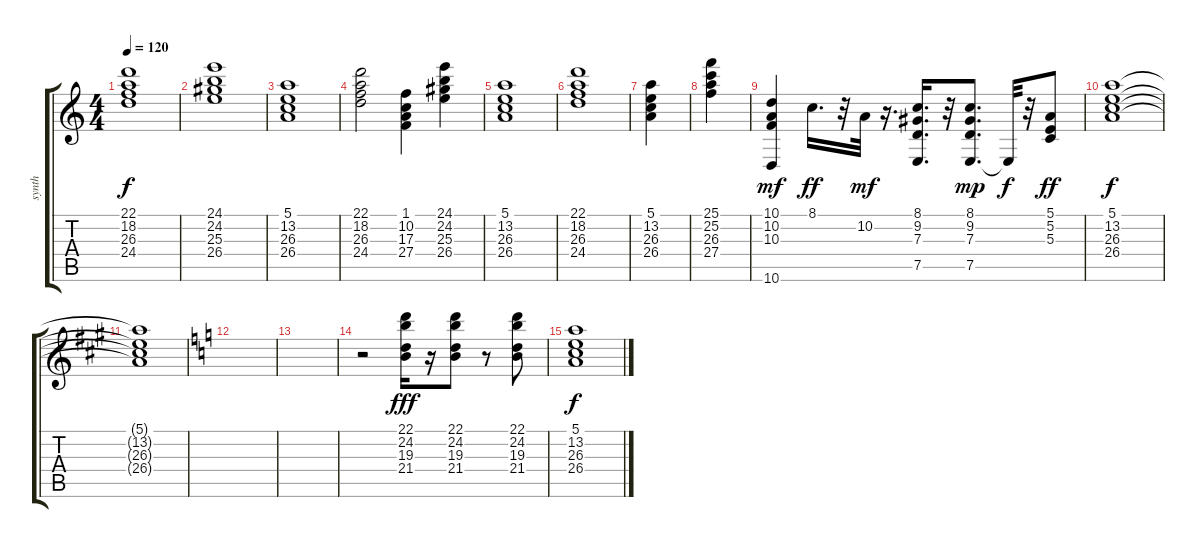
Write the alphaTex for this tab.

\track ("synth" "synth") {instrument stringensemble1}
\staff {score tabs}
\tuning (E4 B3 G3 D3 A2 E2) {hide}
\ts (4 4)
\tempo 120
\clef g2
\ks c
(22.1 18.2 26.3 24.4).1{dy f} |
(24.1 24.2 25.3 26.4).1 |
(5.1 13.2 26.3 26.4).1 |
(22.1 18.2 26.3 24.4).2 (1.1 10.2 17.3 27.4).4 (24.1 24.2 25.3 26.4).4 |
(5.1 13.2 26.3 26.4).1 |
(22.1 18.2 26.3 24.4).1 |
(5.1 13.2 26.3 26.4).4 |
(25.1 25.2 26.3 27.4).4 |
(10.1 10.2 10.3 10.6).4{dy mf} 8.1.16{d dy ff} r.32 10.2.32{dy mf} r.16{d} (8.1 9.2 7.3 7.5).16{d} r.32 (8.1 9.2 7.3 7.5).8{d dy mp} 7.5{t}.32{dy f} r.32 (5.1 5.2 5.3).8{dy ff} |
(5.1 13.2 26.3 26.4).1{dy f} |
\ks a
(5.1{t} 13.2{t} 26.3{t} 26.4{t}).1 |
\ks c
|
|
r.2 (22.1 24.2 19.3 21.4).16{dy fff} r.16 (22.1 24.2 19.3 21.4).8 r.8 (22.1 24.2 19.3 21.4).8 |
(5.1 13.2 26.3 26.4).1{dy f}
